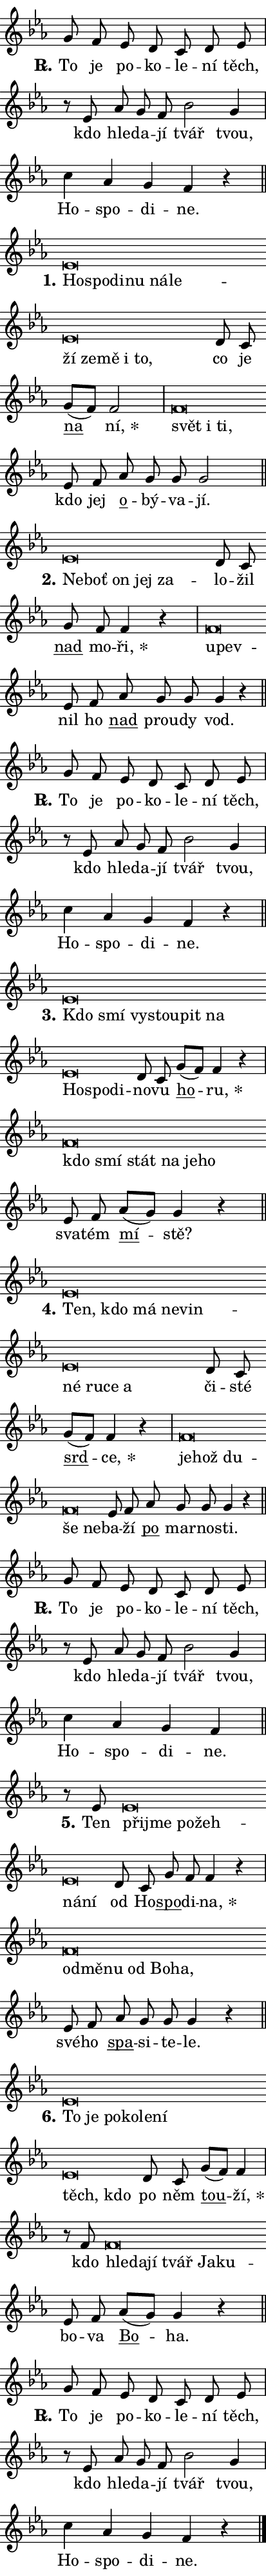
\version "2.22.1"
\header { tagline = "" }
\paper {
  indent = 0\cm
  top-margin = 0\cm
  right-margin = 0\cm
  bottom-margin = 0\cm
  left-margin = 0\cm
  paper-width = 7\cm
  page-breaking = #ly:one-page-breaking
  system-system-spacing.basic-distance = #11
  score-system-spacing.basic-distance = #11
  ragged-last = ##f
}


%% Author: Thomas Morley
%% https://lists.gnu.org/archive/html/lilypond-user/2020-05/msg00002.html
#(define (line-position grob)
"Returns position of @var[grob} in current system:
   @code{'start}, if at first time-step
   @code{'end}, if at last time-step
   @code{'middle} otherwise
"
  (let* ((col (ly:item-get-column grob))
         (ln (ly:grob-object col 'left-neighbor))
         (rn (ly:grob-object col 'right-neighbor))
         (col-to-check-left (if (ly:grob? ln) ln col))
         (col-to-check-right (if (ly:grob? rn) rn col))
         (break-dir-left
           (and
             (ly:grob-property col-to-check-left 'non-musical #f)
             (ly:item-break-dir col-to-check-left)))
         (break-dir-right
           (and
             (ly:grob-property col-to-check-right 'non-musical #f)
             (ly:item-break-dir col-to-check-right))))
        (cond ((eqv? 1 break-dir-left) 'start)
              ((eqv? -1 break-dir-right) 'end)
              (else 'middle))))

#(define (tranparent-at-line-position vctor)
  (lambda (grob)
  "Relying on @code{line-position} select the relevant enry from @var{vctor}.
Used to determine transparency,"
    (case (line-position grob)
      ((end) (not (vector-ref vctor 0)))
      ((middle) (not (vector-ref vctor 1)))
      ((start) (not (vector-ref vctor 2))))))

noteHeadBreakVisibility =
#(define-music-function (break-visibility)(vector?)
"Makes @code{NoteHead}s transparent relying on @var{break-visibility}"
#{
  \override NoteHead.transparent =
    #(tranparent-at-line-position break-visibility)
#})

#(define delete-ledgers-for-transparent-note-heads
  (lambda (grob)
    "Reads whether a @code{NoteHead} is transparent.
If so this @code{NoteHead} is removed from @code{'note-heads} from
@var{grob}, which is supposed to be @code{LedgerLineSpanner}.
As a result ledgers are not printed for this @code{NoteHead}"
    (let* ((nhds-array (ly:grob-object grob 'note-heads))
           (nhds-list
             (if (ly:grob-array? nhds-array)
                 (ly:grob-array->list nhds-array)
                 '()))
           ;; Relies on the transparent-property being done before
           ;; Staff.LedgerLineSpanner.after-line-breaking is executed.
           ;; This is fragile ...
           (to-keep
             (remove
               (lambda (nhd)
                 (ly:grob-property nhd 'transparent #f))
               nhds-list)))
      ;; TODO find a better method to iterate over grob-arrays, similiar
      ;; to filter/remove etc for lists
      ;; For now rebuilt from scratch
      (set! (ly:grob-object grob 'note-heads)  '())
      (for-each
        (lambda (nhd)
          (ly:pointer-group-interface::add-grob grob 'note-heads nhd))
        to-keep))))

hideNotes = {
  \noteHeadBreakVisibility #begin-of-line-visible
}
unHideNotes = {
  \noteHeadBreakVisibility #all-visible
}

% work-around for resetting accidentals
% https://lilypond.org/doc/v2.23/Documentation/notation/displaying-rhythms#unmetered-music
cadenzaMeasure = {
  \cadenzaOff
  \partial 1024 s1024
  \cadenzaOn
}

#(define-markup-command (accent layout props text) (markup?)
  "Underline accented syllable"
  (interpret-markup layout props
    #{\markup \override #'(offset . 4.3) \underline { #text }#}))

responsum = \markup \concat {
  "R" \hspace #-1.05 \path #0.1 #'((moveto 0 0.07) (lineto 0.9 0.8)) \hspace #0.05 "."
}

\layout {
    \context {
        \Staff
        \remove "Time_signature_engraver"
        \override LedgerLineSpanner.after-line-breaking = #delete-ledgers-for-transparent-note-heads
    }
    \context {
        \Voice {
            \override NoteHead.output-attributes = #'((class . "notehead"))
            \override Hairpin.height = #0.55
        }
    }
    \context {
        \Lyrics {
            \override StanzaNumber.output-attributes = #'((class . "stanzanumber"))
            \override LyricSpace.minimum-distance = #0.9
            \override LyricText.font-name = #"TeX Gyre Schola"
            \override LyricText.font-size = 1
            \override StanzaNumber.font-name = #"TeX Gyre Schola Bold"
            \override StanzaNumber.font-size = 1
        }
    }
}

% magnetic-lyrics.ily
%
%   written by
%     Jean Abou Samra <jean@abou-samra.fr>
%     Werner Lemberg <wl@gnu.org>
%
%   adapted by
%     Jiri Hon <jiri.hon@gmail.com>
%
% Version 2022-Apr-15

% https://www.mail-archive.com/lilypond-user@gnu.org/msg149350.html

#(define (Left_hyphen_pointer_engraver context)
   "Collect syllable-hyphen-syllable occurrences in lyrics and store
them in properties.  This engraver only looks to the left.  For
example, if the lyrics input is @code{foo -- bar}, it does the
following.

@itemize @bullet
@item
Set the @code{text} property of the @code{LyricHyphen} grob between
@q{foo} and @q{bar} to @code{foo}.

@item
Set the @code{left-hyphen} property of the @code{LyricText} grob with
text @q{foo} to the @code{LyricHyphen} grob between @q{foo} and
@q{bar}.
@end itemize

Use this auxiliary engraver in combination with the
@code{lyric-@/text::@/apply-@/magnetic-@/offset!} hook."
   (let ((hyphen #f)
         (text #f))
     (make-engraver
      (acknowledgers
       ((lyric-syllable-interface engraver grob source-engraver)
        (set! text grob)))
      (end-acknowledgers
       ((lyric-hyphen-interface engraver grob source-engraver)
        ;(when (not (grob::has-interface grob 'lyric-space-interface))
          (set! hyphen grob)));)
      ((stop-translation-timestep engraver)
       (when (and text hyphen)
         (ly:grob-set-object! text 'left-hyphen hyphen))
       (set! text #f)
       (set! hyphen #f)))))

#(define (lyric-text::apply-magnetic-offset! grob)
   "If the space between two syllables is less than the value in
property @code{LyricText@/.details@/.squash-threshold}, move the right
syllable to the left so that it gets concatenated with the left
syllable.

Use this function as a hook for
@code{LyricText@/.after-@/line-@/breaking} if the
@code{Left_@/hyphen_@/pointer_@/engraver} is active."
   (let ((hyphen (ly:grob-object grob 'left-hyphen #f)))
     (when hyphen
       (let ((left-text (ly:spanner-bound hyphen LEFT)))
         (when (grob::has-interface left-text 'lyric-syllable-interface)
           (let* ((common (ly:grob-common-refpoint grob left-text X))
                  (this-x-ext (ly:grob-extent grob common X))
                  (left-x-ext
                   (begin
                     ;; Trigger magnetism for left-text.
                     (ly:grob-property left-text 'after-line-breaking)
                     (ly:grob-extent left-text common X)))
                  ;; `delta` is the gap width between two syllables.
                  (delta (- (interval-start this-x-ext)
                            (interval-end left-x-ext)))
                  (details (ly:grob-property grob 'details))
                  (threshold (assoc-get 'squash-threshold details 0.2)))
             (when (< delta threshold)
               (let* (;; We have to manipulate the input text so that
                      ;; ligatures crossing syllable boundaries are not
                      ;; disabled.  For languages based on the Latin
                      ;; script this is essentially a beautification.
                      ;; However, for non-Western scripts it can be a
                      ;; necessity.
                      (lt (ly:grob-property left-text 'text))
                      (rt (ly:grob-property grob 'text))
                      (is-space (grob::has-interface hyphen 'lyric-space-interface))
                      (space (if is-space " " ""))
                      (space-markup (grob-interpret-markup grob " "))
                      (space-size (interval-length (ly:stencil-extent space-markup X)))
                      (extra-delta (if is-space space-size 0))
                      ;; Append new syllable.
                      (ltrt-space (if (and (string? lt) (string? rt))
                                (string-append lt space rt)
                                (make-concat-markup (list lt space rt))))
                      ;; Right-align `ltrt` to the right side.
                      (ltrt-space-markup (grob-interpret-markup
                               grob
                               (make-translate-markup
                                (cons (interval-length this-x-ext) 0)
                                (make-right-align-markup ltrt-space)))))
                 (begin
                   ;; Don't print `left-text`.
                   (ly:grob-set-property! left-text 'stencil #f)
                   ;; Set text and stencil (which holds all collected
                   ;; syllables so far) and shift it to the left.
                   (ly:grob-set-property! grob 'text ltrt-space)
                   (ly:grob-set-property! grob 'stencil ltrt-space-markup)
                   (ly:grob-translate-axis! grob (- (- delta extra-delta)) X))))))))))


#(define (lyric-hyphen::displace-bounds-first grob)
   ;; Make very sure this callback isn't triggered too early.
   (let ((left (ly:spanner-bound grob LEFT))
         (right (ly:spanner-bound grob RIGHT)))
     (ly:grob-property left 'after-line-breaking)
     (ly:grob-property right 'after-line-breaking)
     (ly:lyric-hyphen::print grob)))

squashThreshold = #0.4

\layout {
  \context {
    \Lyrics
    \consists #Left_hyphen_pointer_engraver
    \override LyricText.after-line-breaking =
      #lyric-text::apply-magnetic-offset!
    \override LyricHyphen.stencil = #lyric-hyphen::displace-bounds-first
    \override LyricText.details.squash-threshold = \squashThreshold
    \override LyricHyphen.minimum-distance = 0
    \override LyricHyphen.minimum-length = \squashThreshold
  }
}

squash = \override LyricText.details.squash-threshold = 9999
unSquash = \override LyricText.details.squash-threshold = \squashThreshold

left = \override LyricText.self-alignment-X = #LEFT
unLeft = \revert LyricText.self-alignment-X

starOffset = #(lambda (grob) 
                (let ((x_offset (ly:self-alignment-interface::aligned-on-x-parent grob)))
                  (if (= x_offset 0) 0 (+ x_offset 1.2))))

star = #(define-music-function (syllable)(string?)
"Append star separator at the end of a syllable"
#{
  \once \override LyricText.X-offset = #starOffset
  \lyricmode { \markup {
    #syllable
    \override #'((font-name . "TeX Gyre Schola Bold")) \hspace #0.2 \lower #0.65 \larger "*"
  } }
#})

starAccent = #(define-music-function (syllable)(string?)
"Append star separator at the end of a syllable and make accent"
#{
  \once \override LyricText.X-offset = #starOffset
  \lyricmode { \markup {
    \accent #syllable
    \override #'((font-name . "TeX Gyre Schola Bold")) \hspace #0.2 \lower #0.65 \larger "*"
  } }
#})

breath = #(define-music-function (syllable)(string?)
"Append breathing indicator at the end of a syllable"
#{
  \lyricmode { \markup { #syllable "+" } }
#})

optionalBreath = #(define-music-function (syllable)(string?)
"Append optional breathing indicator at the end of a syllable"
#{
  \lyricmode { \markup { #syllable "(+)" } }
#})


\score {
    <<
        \new Voice = "melody" { \cadenzaOn \key es \major \relative { g'8 f es d c d es \cadenzaMeasure \bar "|" r8 es as g f bes2 g4 \cadenzaMeasure \bar "|" c as g f r \cadenzaMeasure \bar "||" \break }
\relative { es'\breve*1/16 \hideNotes \breve*1/16 \bar "" \breve*1/16 \bar "" \breve*1/16 \bar "" \breve*1/16 \bar "" \breve*1/16 \bar "" \breve*1/16 \bar "" \breve*1/16 \bar "" \breve*1/16 \bar "" \breve*1/16 \breve*1/16 \bar "" \unHideNotes d8 c \bar "" g'[( f)] f2 \cadenzaMeasure \bar "|" f\breve*1/16 \hideNotes \breve*1/16 \breve*1/16 \bar "" \unHideNotes es8 f \bar "" as g g g2 \cadenzaMeasure \bar "||" \break }
\relative { es'\breve*1/16 \hideNotes \breve*1/16 \bar "" \breve*1/16 \bar "" \breve*1/16 \breve*1/16 \bar "" \unHideNotes d8 c \bar "" g' f f4 r \cadenzaMeasure \bar "|" f\breve*1/16 \hideNotes \breve*1/16 \bar "" \unHideNotes es8 f \bar "" as g g g4 r \cadenzaMeasure \bar "||" \break }
\relative { g'8 f es d c d es \cadenzaMeasure \bar "|" r8 es as g f bes2 g4 \cadenzaMeasure \bar "|" c as g f r \cadenzaMeasure \bar "||" \break }
\relative { es'\breve*1/16 \hideNotes \breve*1/16 \bar "" \breve*1/16 \bar "" \breve*1/16 \bar "" \breve*1/16 \bar "" \breve*1/16 \bar "" \breve*1/16 \bar "" \breve*1/16 \breve*1/16 \bar "" \unHideNotes d8 c \bar "" g'[( f)] f4 r \cadenzaMeasure \bar "|" f\breve*1/16 \hideNotes \breve*1/16 \bar "" \breve*1/16 \bar "" \breve*1/16 \bar "" \breve*1/16 \breve*1/16 \bar "" \unHideNotes es8 f \bar "" as[( g)] g4 r \cadenzaMeasure \bar "||" \break }
\relative { es'\breve*1/16 \hideNotes \breve*1/16 \bar "" \breve*1/16 \bar "" \breve*1/16 \bar "" \breve*1/16 \bar "" \breve*1/16 \bar "" \breve*1/16 \bar "" \breve*1/16 \breve*1/16 \bar "" \unHideNotes d8 c \bar "" g'[( f)] f4 r \cadenzaMeasure \bar "|" f\breve*1/16 \hideNotes \breve*1/16 \bar "" \breve*1/16 \bar "" \breve*1/16 \breve*1/16 \bar "" \unHideNotes es8 f \bar "" as g g g4 r \cadenzaMeasure \bar "||" \break }
\relative { g'8 f es d c d es \cadenzaMeasure \bar "|" r8 es as g f bes2 g4 \cadenzaMeasure \bar "|" c as g f \cadenzaMeasure \bar "||" \break }
\relative { r8 es'8 es\breve*1/16 \hideNotes \breve*1/16 \bar "" \breve*1/16 \bar "" \breve*1/16 \bar "" \breve*1/16 \breve*1/16 \bar "" \unHideNotes d8 c \bar "" g' f f4 r \cadenzaMeasure \bar "|" f\breve*1/16 \hideNotes \breve*1/16 \bar "" \breve*1/16 \bar "" \breve*1/16 \bar "" \breve*1/16 \breve*1/16 \bar "" \unHideNotes es8 f \bar "" as g g g4 r \cadenzaMeasure \bar "||" \break }
\relative { es'\breve*1/16 \hideNotes \breve*1/16 \bar "" \breve*1/16 \bar "" \breve*1/16 \bar "" \breve*1/16 \bar "" \breve*1/16 \bar "" \breve*1/16 \breve*1/16 \bar "" \unHideNotes d8 c \bar "" g'[( f)] f4 \cadenzaMeasure \bar "|" r8 f8 f\breve*1/16 \hideNotes \breve*1/16 \bar "" \breve*1/16 \bar "" \breve*1/16 \bar "" \breve*1/16 \breve*1/16 \bar "" \unHideNotes es8 f \bar "" as[( g)] g4 r \cadenzaMeasure \bar "||" \break }
\relative { g'8 f es d c d es \cadenzaMeasure \bar "|" r8 es as g f bes2 g4 \cadenzaMeasure \bar "|" c as g f r \cadenzaMeasure \bar "||" \break } \bar "|." }
        \new Lyrics \lyricsto "melody" { \lyricmode { \set stanza = \responsum
To je po -- ko -- le -- ní těch, kdo hle -- da -- jí tvář tvou, Ho -- spo -- di -- ne.
\set stanza = "1."
\left Ho -- \squash spo -- di -- nu ná -- le -- ží ze -- mě i to, \unLeft \unSquash co je \markup \accent na \star ní, \left svět \squash i ti, \unLeft \unSquash kdo jej \markup \accent o -- bý -- va -- jí.
\set stanza = "2."
\left Ne -- \squash boť on jej za -- \unLeft \unSquash lo -- žil \markup \accent nad mo -- \star ři, \left u -- \squash pev -- \unLeft \unSquash nil ho \markup \accent nad prou -- dy vod.
\set stanza = \responsum
To je po -- ko -- le -- ní těch, kdo hle -- da -- jí tvář tvou, Ho -- spo -- di -- ne.
\set stanza = "3."
\left Kdo \squash smí vy -- stou -- pit na Ho -- spo -- di -- \unLeft \unSquash no -- vu \markup \accent ho -- \star ru, \left kdo \squash smí stát na je -- ho \unLeft \unSquash sva -- tém \markup \accent mí -- stě?
\set stanza = "4."
\left Ten, \squash kdo má ne -- vin -- né ru -- ce a \unLeft \unSquash či -- sté \markup \accent srd -- \star ce, \left je -- \squash hož du -- še ne -- \unLeft \unSquash ba -- ží \markup \accent po mar -- no -- sti.
\set stanza = \responsum
To je po -- ko -- le -- ní těch, kdo hle -- da -- jí tvář tvou, Ho -- spo -- di -- ne.
\set stanza = "5."
Ten \left při -- \squash jme po -- žeh -- ná -- ní \unLeft \unSquash od Ho -- \markup \accent spo -- di -- \star na, \left od -- \squash mě -- nu od Bo -- ha, \unLeft \unSquash své -- ho \markup \accent spa -- si -- te -- le.
\set stanza = "6."
\left To \squash je po -- ko -- le -- ní těch, kdo \unLeft \unSquash po něm \markup \accent tou -- \star ží, kdo \left hle -- \squash da -- jí tvář Ja -- ku -- \unLeft \unSquash bo -- va \markup \accent Bo -- ha.
\set stanza = \responsum
To je po -- ko -- le -- ní těch, kdo hle -- da -- jí tvář tvou, Ho -- spo -- di -- ne. } }
    >>
    \layout {}
}
